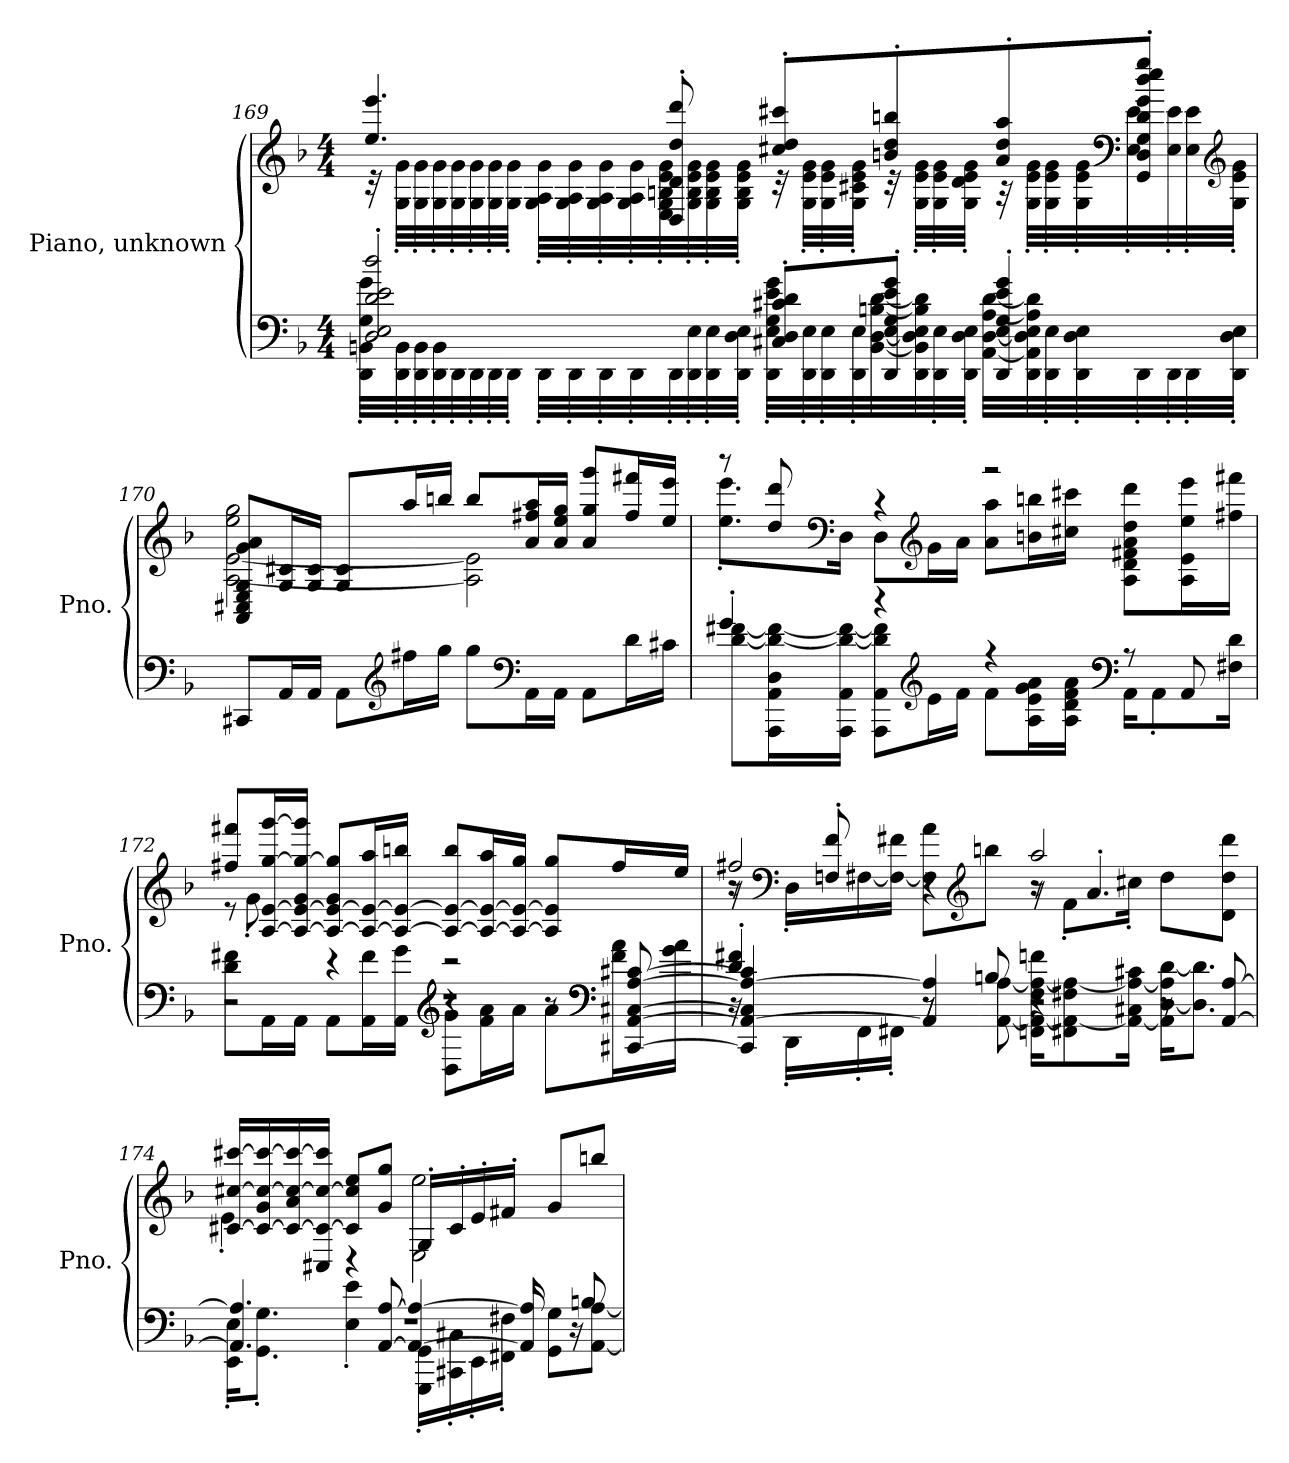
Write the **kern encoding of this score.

**kern	**kern
*part1	*part1
*staff2	*staff1
*I"Piano, unknown	*
*I'Pno.	*
!!LO:LB:g=z
*clefF4	*clefG2
*k[b-]	*k[b-]
*M4/4	*M4/4
=169	=169
*^	*^
2D/' 2E/' 2d/' 2e/' 2dd/'	32DD\' 32BBn\' 32G\' 32g\'LLL	4.ee/ 4.eee/	32r
.	32DD\' 32BB\'	.	32G\' 32g\'LLL
.	32DD\' 32BB\'	.	32G\' 32g\'
.	32DD\' 32BB\'	.	32G\' 32g\'
.	32DD'\	.	32G\' 32g\'
.	32DD'\	.	32G\' 32g\'
.	32DD'\	.	32G\' 32g\'
.	32DD'\JJJ	.	32G\' 32g\'JJJ
.	32DD'\LLL	.	32G\' 32A\' 32g\'LLL
.	32DD'\	.	32G\' 32A\' 32g\'
.	32DD'\	.	32G\' 32A\' 32g\'
.	32DD'\	.	32G\' 32A\' 32g\'
.	32DD'\	8D/' 8d/' 8dd/' 8ddd/'	32E\' 32G\' 32Bn\' 32e\' 32g\'
.	32DD\' 32E\'	.	32G\' 32B\' 32e\' 32g\'
.	32DD\' 32E\'	.	32G\' 32B\' 32e\' 32g\'
.	32DD\' 32D\' 32E\'JJJ	.	32G\' 32B\' 32e\' 32g\'JJJ
8C#X/' 8D/' 8c#X/' 8d/'L	32DD\' 32E\' 32G\' 32e\' 32g\'LLL	8cc#X/' 8dd/' 8ccc#X/'L	32r
.	32DD\' 32E\'	.	32G\' 32e\' 32g\'LLL
.	32DD\' 32E\'	.	32G\' 32e\' 32g\'
.	32DD\' 32E\'	.	32G\' 32c#X\' 32e\' 32g\'JJJ
8DD/' 8E/' 8G/' 8e/' 8g/'J	[32BB\ [32D\ [32Bn\ [32d\	8bn/' 8dd/' 8bbn/'	32r
.	32DD\ 32BB\] 32D\] 32E\ 32B\] 32d\]	.	32G\' 32e\' 32g\'LLL
.	32DD\' 32E\'	.	32G\' 32e\' 32g\'
.	32DD\' 32D\' 32E\'JJJ	.	32G\' 32d\' 32e\' 32g\'JJJ
4DD/' 4E/' 4G/' 4e/' 4g/'	[32AA\ [32D\ [32A\ [32d\LLL	8a/' 8dd/' 8aa/'	32r
.	32DD\ 32AA\] 32D\] 32E\ 32A\] 32d\]	.	32G\' 32e\' 32g\'LLL
.	32DD\' 32E\'	.	32G\' 32e\' 32g\'
.	32DD\' 32D\' 32E\'	.	32G\' 32e\' 32g\'
*	*	*clefF4	*
.	32DD'\	8GG/' 8D/' 8G/' 8d/' 8g/' 8dd/' 8ee/' 8gg/'J	32E\' 32e\'
.	32DD'\	.	32E\' 32e\'
.	32DD'\	.	32E\' 32e\'
*	*	*clefG2	*
.	32DD\' 32D\' 32E\'JJJ	.	32G\' 32e\' 32g\'JJJ
*v	*v	*	*
!!LO:LB:g=z	!!
=170	=170	=170
8CC#X/L	8AA/ 8C#X/ 8E/ 8G/ 8g/ 8a/L	[2A\ [2e\ 2ee\ 2gg\
16AA/L	16G/ 16c#X/L	.
16AA/JJ	16G/ 16c#/JJ	.
8AA\L	8G/ 8c#/L	.
*clefG2	*	*
16ff#X\L	16aa/L	.
16gg\JJ	16bbn/JJ	.
8gg\L	8bb/L	2A\] 2e\]
*clefF4	*	*
16AA\L	16a/ 16ff#X/ 16aa/L	.
16AA\JJ	16a/ 16ee/ 16gg/JJ	.
8AA\L	8a/ 8gg/ 8ggg/L	.
16d\L	16ff#/ 16fff#X/L	.
16c#X\JJ	16ee/ 16eee/JJ	.
!!LO:PB:g=z	!!
=171	=171	=171
*^	*	*
4g'/	[8d\ [8f#X\L	8r	8.ee\' 8.eee\'L
.	16AAA\ 16AA\ 16D\ 16d\_ 16f#\_L	8dd/ 8ddd/	.
*	*	*clefF4	*
.	16AAA\ 16AA\ 16d\_ 16f#\_JJ	.	16D\Jk
4r	8AAA\ 8AA\ 8d\] 8f#\]L	4r	8D\L
*clefG2	*	*clefG2	*
.	16e\L	.	16g\L
.	16f#\JJ	.	16a\JJ
4r	8f#\L	2r	8a\ 8aa\L
.	16A\ 16e\ 16g\ 16a\L	.	16bn\ 16bbn\L
.	16A\ 16d\ 16f#\ 16a\JJ	.	16cc#X\ 16ccc#X\JJ
*clefF4	*	*	*
8r	16AA\KL	.	8A\ 8d\ 8f#X\ 8a\ 8dd\ 8ddd\L
.	8AA'\	.	.
8AA/	.	.	16A\ 16e\ 16ee\ 16eee\L
.	16F#X\ 16d\Jk	.	16ff#X\ 16fff#X\JJ
!!LO:LB:g=z	!!
=172	=172	=172	=172
*	*^	*	*
1r	8d\ 8f#X\L	2r	8ff#X/ 8fff#X/L	8r
.	16AA\L	.	[16A/ [16e/ [16gg/ [16ggg/L	8g'\
.	16AA\JJ	.	16A/_ 16e/_ 16g/ 16gg/_ 16ggg/]JJ	.
.	8AA\L	.	8A/_ 8e/_ 8g/ 8gg/]L	4r
.	16AA\ 16f#\L	.	16A/_ 16e/_ 16aa/L	.
.	16AA\ 16g\JJ	.	16A/_ 16e/_ 16bbn/JJ	.
*clefG2	*	*	*	*
.	8D\ 8g\L	4r	8A/_ 8e/_ 8bb/L	2r
.	16f#\ 16a\L	.	16A/_ 16e/_ 16aa/L	.
.	16a\JJ	.	16A/_ 16e/_ 16gg/JJ	.
.	8a\L	8r	8A/] 8e/] 8gg/L	.
*clefF4	*	*	*	*
.	16f#\ 16a\L	[8CC#X/ [8AA/ [8C#X/ [8A/ [8c#X/	16ff#/L	.
.	16g\ 16a\JJ	.	16ee/JJ	.
!!LO:LB:g=z
=173	=173	=173	=173	=173
*	*	*	*	*^
4d/' 4f#X/'	16r	4CC#/] 4AA/_ 4C#/] 4A/_ 4c#/]	2ff#X/	16r	8r
*	*	*	*clefF4	*	*
.	16DD'\LL	.	.	16D'\LL	.
.	16FF'\	.	.	[16F#X\	8Fn/' 8f/'
.	16FF#X'\JJ	.	.	16F#\_ 16f#X\JJ	.
8r	8r	4AA/] 4A/]	.	8F#\] 8a\L	4r
*	*	*	*clefG2	*	*
8Bn/	[8AA\ [8A\	.	.	8bbn\J	.
2r	16FFn\ 16AA\_ 16F\ 16A\_ 16fn\KL	4r	2aa/	16r	8r
.	8FF#X\ 8AA\_ 8F#X\ 8A\_	.	.	8f#'\L	.
.	.	.	.	.	4.a'/
.	16AA\_ 16C#X\ 16A\_ 16c#X\Jk	.	.	16cc#X'\Jk	.
.	16AA\] [16D\ 16A\] [16d\KL	8r	.	8dd\L	.
.	8.D\] 8.d\]J	.	.	.	.
.	.	[8AA/ [8A/	.	8d\ 8dd\ 8ddd\J	.
*	*	*	*	*v	*v
!!LO:LB:g=z
=174	=174	=174	=174	=174
1r	16EE\' 16E\'KL	4.AA/] 4.A/]	[16c#X/ [16cc#X/ [16ccc#X/LL	4e'\
.	8.GG\' 8.G\'J	.	16c#/_ 16g/ 16cc#/_ 16ccc#/_	.
.	.	.	16c#/_ 16a/ 16cc#/_ 16ccc#/_	.
.	.	.	16C#X/ 16c#/_ 16cc#/_ 16ccc#/]JJ	.
.	4E\' 4e\'	.	8c#/] 8cc#/] 8ee/L	4r
.	.	[8AA/ [8A/	8g/ 8gg/J	.
.	16GGG\' 16GG\'LL	4AA/_ 4A/_	16G'/LL	2E\ 2ee\
.	16CC#X\' 16C#X\'	.	16c#'/	.
.	16EE'\	.	16e'/	.
.	16FF#X\' 16F#X\'JJ	.	16f#X'/JJ	.
.	8GG\ 8G\L	16AA/] 16A/]	8g/L	.
.	.	16r	.	.
.	[8AA\ [8A\J	8Bn/	8bbn/J	.
*v	*v	*v	*	*
*	*v	*v
=	=
*-	*-
